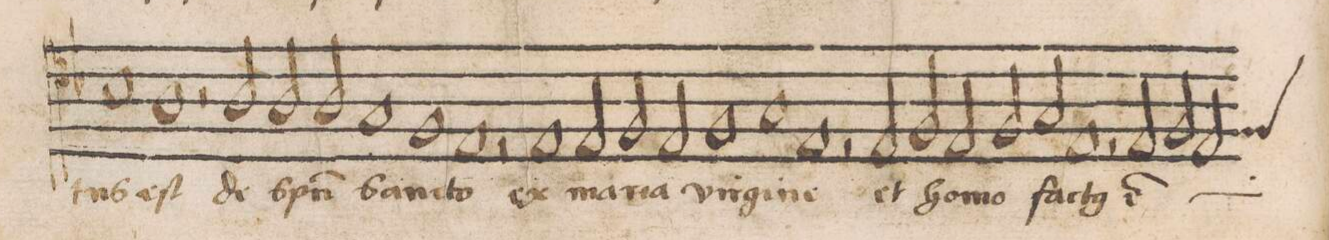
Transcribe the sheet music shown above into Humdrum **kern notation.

**kern	**text
*I"TENOR	*
*clefC4	*
*k[b-]	*
*met(C|)	*
*M2/1	*
1B-\	-tus
1A\	eſt
=66-	=66-
2r	.
2A/	de
2A/	Spi-
2A/	-r(i-
=67-	=67-
1G/	-tu)
1F/	San-
=68-	=68-
1E/	-cto
2r	.
1E/	ex
=69-	=69-
2E/	ma-
2F/	-ri-
2E/	-a
=70-	=70-
1F/	Vir-
1G/	-gi-
=71-	=71-
1E/	-ne
2r	.
2E/	et
=72-	=72-
2F/	ho-
2E/	-mo
2F/	fac-
2G/	-t(us)
=73-	=73-
1E/	e(st)
2r	.
*	*ij
2E/	et
=74-	=74-
2F/	ho-
*custos:F	*
2E/	-mo
*-	*-
